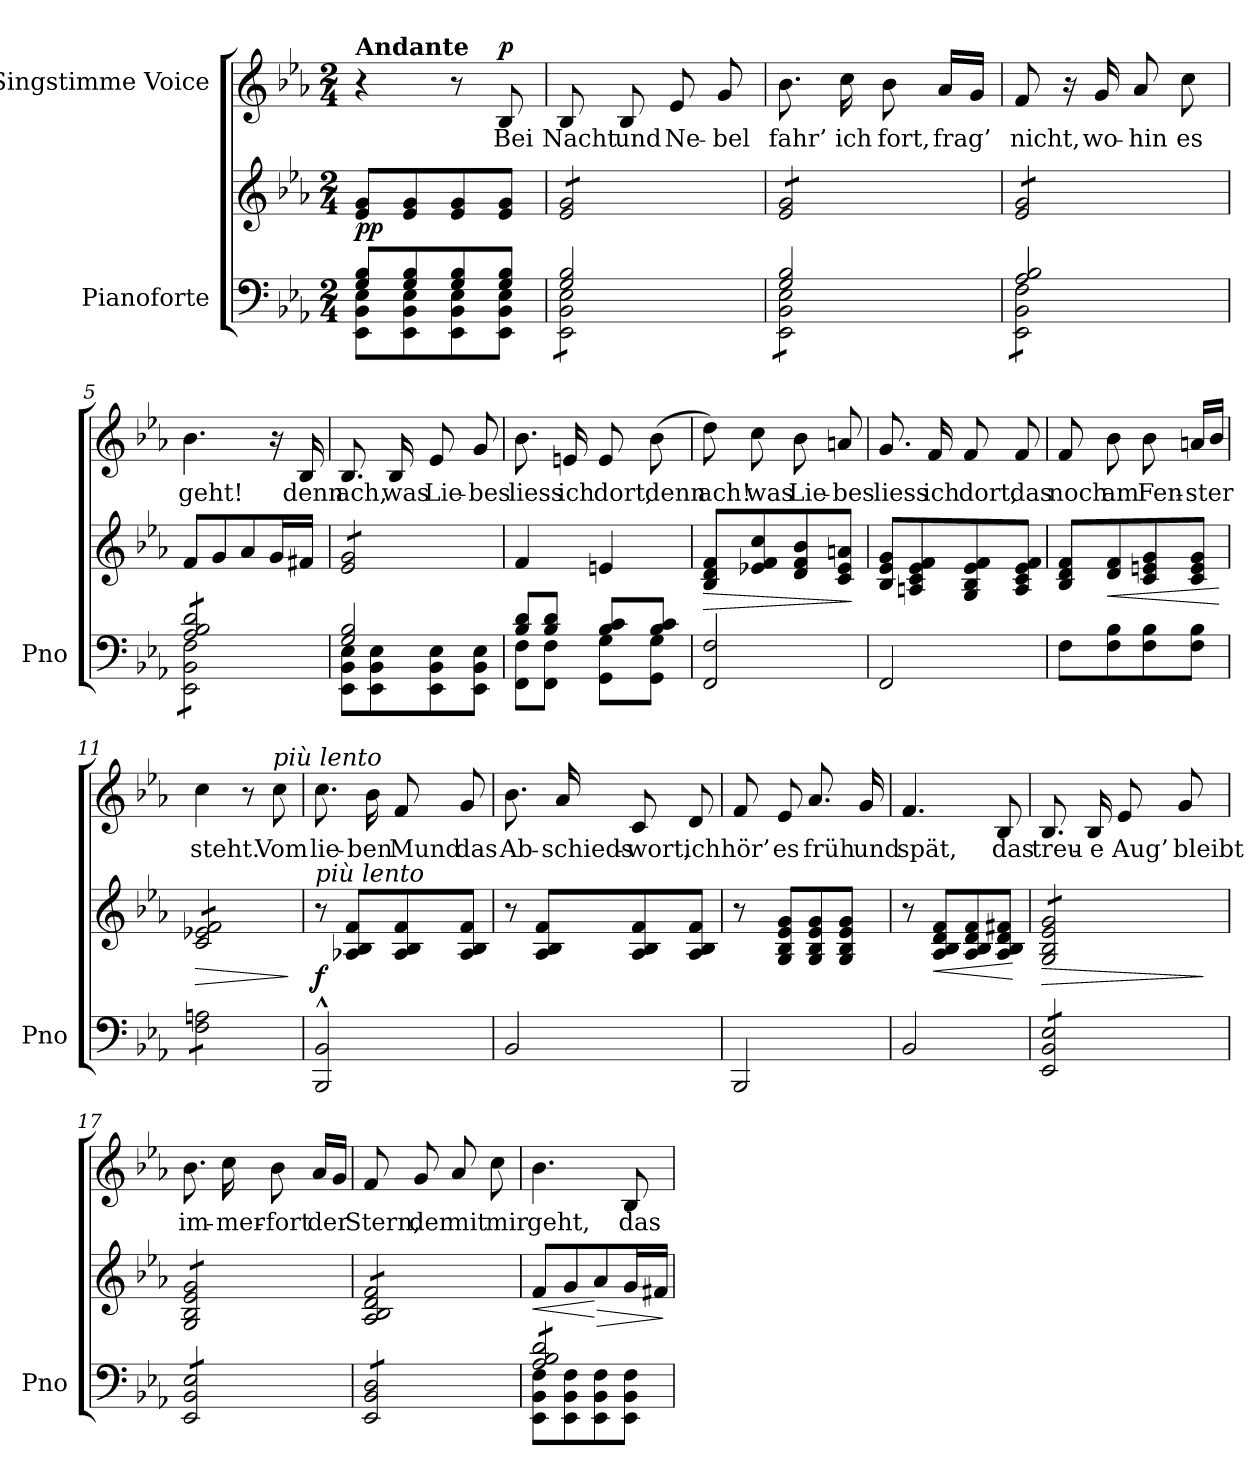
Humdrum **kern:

**kern	**kern	**dynam	**kern	**text	**dynam
*part2	*part2	*part2	*part1	*part1	*part1
*staff3	*staff2	*staff2/3	*staff1	*staff1	*staff1
*I"Pianoforte	*	*	*I"Singstimme Voice	*	*
*I'Pno	*	*	*	*	*
*clefF4	*clefG2	*	*clefG2	*	*
*k[b-e-a-]	*k[b-e-a-]	*	*k[b-e-a-]	*	*
*M2/4	*M2/4	*	*M2/4	*	*
=1	=1	=1	=1	=1	=1
*^	*	*	*	*	*
!	!	!	!	!LO:TX:a:B:t=Andante	!	!
!	!	!	!LO:DY:b	!	!	!
8G/ 8B-/L	8EE-\ 8BB-\ 8E-\L	8e-/ 8g/L	pp	4r	.	.
8G/ 8B-/	8EE-\ 8BB-\ 8E-\	8e-/ 8g/	.	.	.	.
8G/ 8B-/	8EE-\ 8BB-\ 8E-\	8e-/ 8g/	.	8r	.	.
!	!	!	!	!	!	!LO:DY:a
8G/ 8B-/J	8EE-\ 8BB-\ 8E-\J	8e-/ 8g/J	.	8B-/	Bei	p
=2	=2	=2	=2	=2	=2	=2
*tremolo	*	*	*	*	*	*
*	*	*tremolo	*	*	*	*
2G/ 2B-/	8EE-\ 8BB-\ 8E-\L	8e-/ 8g/L	.	8B-/	Nacht	.
.	8EE-\ 8BB-\ 8E-\	8e-/ 8g/	.	8B-/	und	.
.	8EE-\ 8BB-\ 8E-\	8e-/ 8g/	.	8e-/	Ne-	.
.	8EE-\ 8BB-\ 8E-\J	8e-/ 8g/J	.	8g/	-bel	.
=3	=3	=3	=3	=3	=3	=3
2G/ 2B-/	8EE-\ 8BB-\ 8E-\L	8e-/ 8g/L	.	8.b-\	fahr’	.
.	8EE-\ 8BB-\ 8E-\	8e-/ 8g/	.	.	.	.
.	.	.	.	16cc\	ich	.
.	8EE-\ 8BB-\ 8E-\	8e-/ 8g/	.	8b-\	fort,	.
.	8EE-\ 8BB-\ 8E-\J	8e-/ 8g/J	.	16a-/LL	frag’	.
.	.	.	.	16g/JJ	.	.
=4	=4	=4	=4	=4	=4	=4
2A-/ 2B-/	8EE-\ 8BB-\ 8F\L	8e-/ 8g/L	.	8f/	nicht,	.
.	8EE-\ 8BB-\ 8F\	8e-/ 8g/	.	16r	.	.
.	.	.	.	16g/	wo-	.
.	8EE-\ 8BB-\ 8F\	8e-/ 8g/	.	8a-/	-hin	.
.	8EE-\ 8BB-\ 8F\J	8e-/ 8g/J	.	8cc\	es	.
*	*	*Xtremolo	*	*	*	*
=5	=5	=5	=5	=5	=5	=5
8A-/ 8B-/ 8d/L	8EE-\ 8BB-\ 8F\L	8f/L	.	4.b-\	geht!	.
8A-/ 8B-/ 8d/	8EE-\ 8BB-\ 8F\	8g/	.	.	.	.
8A-/ 8B-/ 8d/	8EE-\ 8BB-\ 8F\	8a-/	.	.	.	.
8A-/ 8B-/ 8d/J	8EE-\ 8BB-\ 8F\J	16g/L	.	16r	.	.
.	.	16f#X/JJ	.	16B-/	denn	.
=6	=6	=6	=6	=6	=6	=6
*	*	*tremolo	*	*	*	*
2G/ 2B-/	8EE-\ 8BB-\ 8E-\L	8e-/ 8g/L	.	8.B-/	ach,	.
.	8EE-\ 8BB-\ 8E-\	8e-/ 8g/	.	.	.	.
.	.	.	.	16B-/	was	.
.	8EE-\ 8BB-\ 8E-\	8e-/ 8g/	.	8e-/	Lie-	.
.	8EE-\ 8BB-\ 8E-\J	8e-/ 8g/J	.	8g/	-bes	.
*	*	*Xtremolo	*	*	*	*
*Xtremolo	*	*	*	*	*	*
=7	=7	=7	=7	=7	=7	=7
8B-/ 8d/L	8FF\ 8F\L	4f/	.	8.b-\	liess	.
8B-/ 8d/J	8FF\ 8F\J	.	.	.	.	.
.	.	.	.	16en/	ich	.
8B-/ 8c/L	8GG\ 8G\L	4en/	.	8e/	dort,	.
8B-/ 8c/J	8GG\ 8G\J	.	.	(8b-\	denn	.
=8	=8	=8	=8	=8	=8	=8
!	!	!	!LO:HP:b	!	!	!
*v	*v	*	*	*	*	*
2FF/ 2F/	8B-/ 8d/ 8f/L	>	8dd\)	ach!	.
.	8e-X/ 8f/ 8cc/	.	8cc\	was	.
.	8d/ 8f/ 8b-/	.	8b-\	Lie-	.
.	8c/ 8e-/ 8an/J	.	8an/	-bes	.
.	.	]	.	.	.
=9	=9	=9	=9	=9	=9
2FF/	8B-/ 8e-/ 8g/L	.	8.g/	liess	.
.	8An/ 8c/ 8e-/ 8f/	.	.	.	.
.	.	.	16f/	ich	.
.	8G/ 8B-/ 8e-/ 8f/	.	8f/	dort,	.
.	8A/ 8c/ 8e-/ 8f/J	.	8f/	das	.
=10	=10	=10	=10	=10	=10
8F\L	8B-/ 8d/ 8f/L	.	8f/	noch	.
!	!	!LO:HP:b	!	!	!
8F\ 8B-\	8d/ 8f/	<	8b-\	am	.
8F\ 8B-\	8c/ 8en/ 8g/	.	8b-\	Fen-	.
8F\ 8B-\J	8c/ 8e/ 8g/J	.	16an/LL	-ster	.
.	.	.	16b-/JJ	.	.
.	.	[	.	.	.
=11	=11	=11	=11	=11	=11
!	!	!LO:HP:b	!	!	!
*tremolo	*	*	*	*	*
*	*tremolo	*	*	*	*
8F\ 8An\L	8c/ 8e-X/ 8f/L	>	4cc\	steht.	.
8F\ 8An\	8c/ 8e-X/ 8f/	.	.	.	.
8F\ 8An\	8c/ 8e-X/ 8f/	.	8r	.	.
!	!	!	!LO:TX:i:t=più lento	!	!
8F\ 8An\J	8c/ 8e-X/ 8f/J	.	8cc\	Vom	.
*	*Xtremolo	*	*	*	*
*Xtremolo	*	*	*	*	*
.	.	]	.	.	.
=12	=12	=12	=12	=12	=12
!	!LO:TX:i:t=più lento	!	!	!	!
!	!	!LO:DY:b	!	!	!
2BBB-/^^ 2BB-/^^	8r	f	8.cc\	lie-	.
.	8A-X/ 8B-/ 8f/L	.	.	.	.
.	.	.	16b-\	-ben	.
.	8A-/ 8B-/ 8f/	.	8f/	Mund	.
.	8A-/ 8B-/ 8f/J	.	8g/	das	.
=13	=13	=13	=13	=13	=13
2BB-/	8r	.	8.b-\	Ab-	.
.	8A-/ 8B-/ 8f/L	.	.	.	.
.	.	.	16a-/	-schieds-	.
.	8A-/ 8B-/ 8f/	.	8c/	-wort,	.
.	8A-/ 8B-/ 8f/J	.	8d/	ich	.
=14	=14	=14	=14	=14	=14
2BBB-/	8r	.	8f/	hör’	.
.	8G/ 8B-/ 8e-/ 8g/L	.	8e-/	es	.
.	8G/ 8B-/ 8e-/ 8g/	.	8.a-/	früh	.
.	8G/ 8B-/ 8e-/ 8g/J	.	.	.	.
.	.	.	16g/	und	.
=15	=15	=15	=15	=15	=15
2BB-/	8r	.	4.f/	spät,	.
!	!	!LO:HP:b	!	!	!
.	8A-/ 8B-/ 8d/ 8f/L	<	.	.	.
.	8A-/ 8B-/ 8d/ 8f/	.	.	.	.
.	8A-/ 8B-/ 8d/ 8f#X/J	.	8B-/	das	.
.	.	[	.	.	.
=16	=16	=16	=16	=16	=16
!	!	!LO:HP:b	!	!	!
*tremolo	*	*	*	*	*
*	*tremolo	*	*	*	*
8EE-/ 8BB-/ 8E-/L	8G/ 8B-/ 8e-/ 8g/L	>	8.B-/	treu-	.
8EE-/ 8BB-/ 8E-/	8G/ 8B-/ 8e-/ 8g/	.	.	.	.
.	.	.	16B-/	-e	.
8EE-/ 8BB-/ 8E-/	8G/ 8B-/ 8e-/ 8g/	.	8e-/	Aug’	.
8EE-/ 8BB-/ 8E-/J	8G/ 8B-/ 8e-/ 8g/J	.	8g/	bleibt	.
.	.	]	.	.	.
=17	=17	=17	=17	=17	=17
8EE-/ 8BB-/ 8E-/L	8G/ 8B-/ 8e-/ 8g/L	.	8.b-\	im-	.
8EE-/ 8BB-/ 8E-/	8G/ 8B-/ 8e-/ 8g/	.	.	.	.
.	.	.	16cc\	-mer-	.
8EE-/ 8BB-/ 8E-/	8G/ 8B-/ 8e-/ 8g/	.	8b-\	-fort	.
8EE-/ 8BB-/ 8E-/J	8G/ 8B-/ 8e-/ 8g/J	.	16a-/LL	der	.
.	.	.	16g/JJ	.	.
=18	=18	=18	=18	=18	=18
8EE-/ 8BB-/ 8D/L	8A-/ 8B-/ 8d/ 8f/L	.	8f/	Stern,	.
8EE-/ 8BB-/ 8D/	8A-/ 8B-/ 8d/ 8f/	.	8g/	der	.
8EE-/ 8BB-/ 8D/	8A-/ 8B-/ 8d/ 8f/	.	8a-/	mit	.
8EE-/ 8BB-/ 8D/J	8A-/ 8B-/ 8d/ 8f/J	.	8cc\	mir	.
*	*Xtremolo	*	*	*	*
=19	=19	=19	=19	=19	=19
*^	*	*	*	*	*
!	!	!	!LO:HP:b	!	!	!
8A-/ 8B-/ 8d/L	8EE-\ 8BB-\ 8F\L	8f/L	<	4.b-\	geht,	.
8A-/ 8B-/ 8d/	8EE-\ 8BB-\ 8F\	8g/	.	.	.	.
!	!	!	!LO:HP:n=1:b	!	!	!
8A-/ 8B-/ 8d/	8EE-\ 8BB-\ 8F\	8a-/	[ >	.	.	.
8A-/ 8B-/ 8d/J	8EE-\ 8BB-\ 8F\J	16g/L	.	8B-/	das	.
*Xtremolo	*	*	*	*	*	*
.	.	16f#X/JJ	.	.	.	.
*v	*v	*	*	*	*	*
.	.	]	.	.	.
=	=	=	=	=	=
*-	*-	*-	*-	*-	*-
